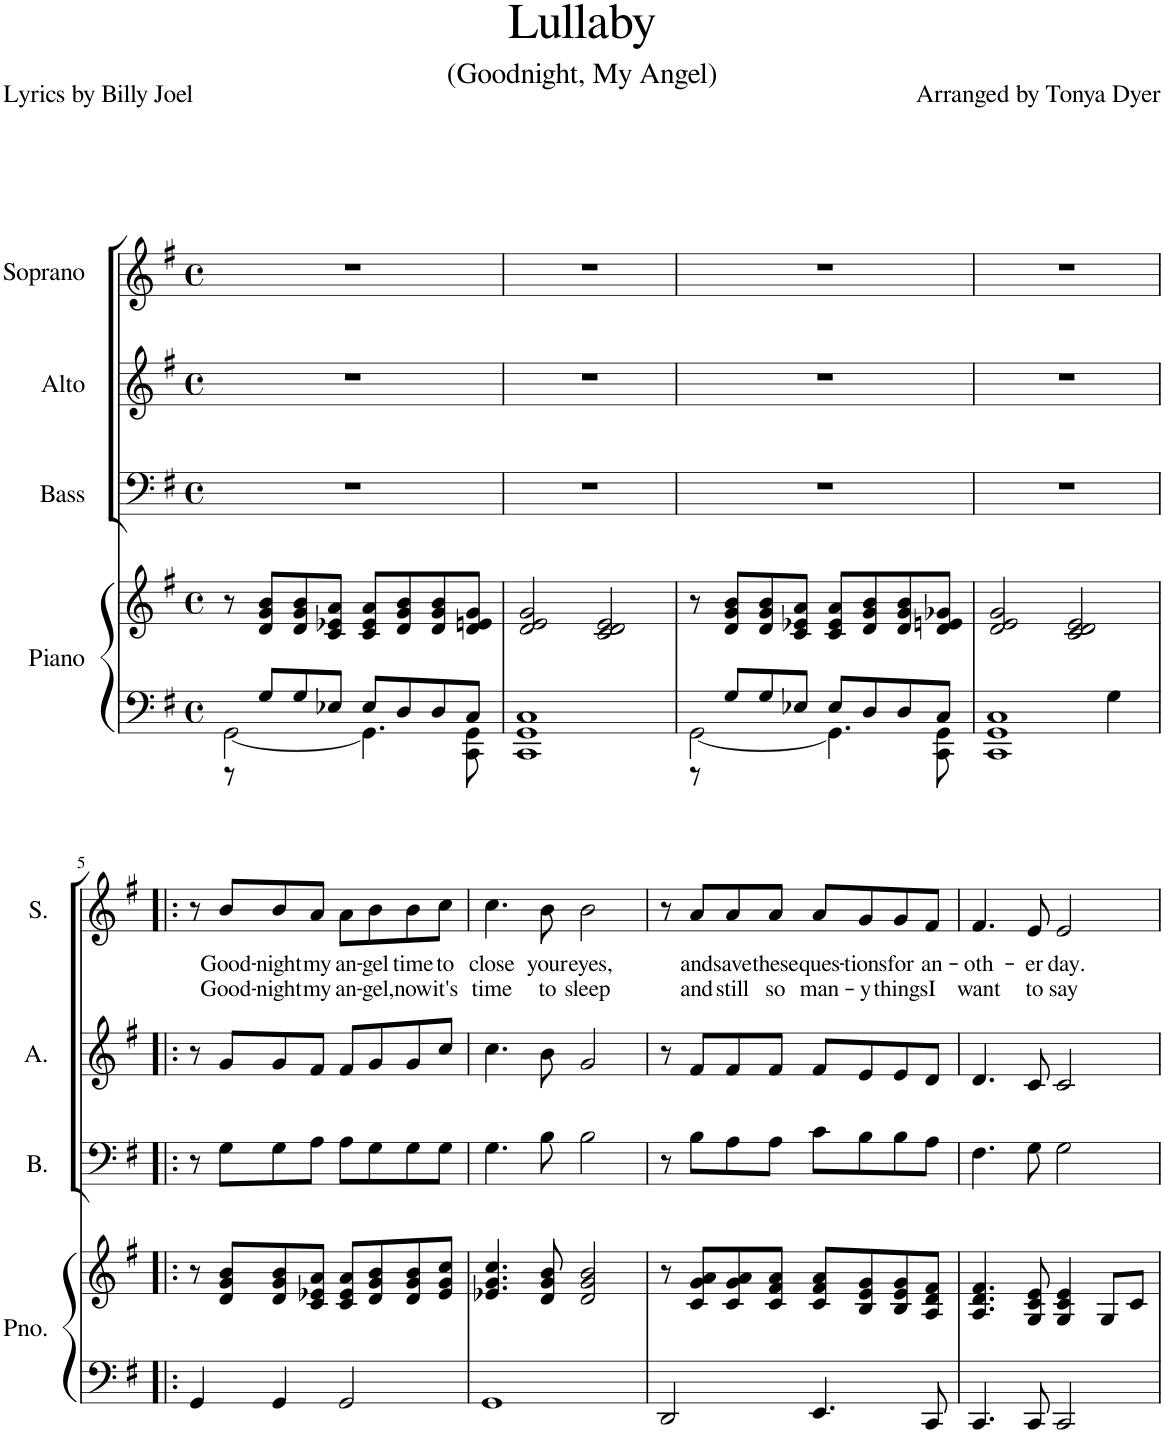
**kern	**kern	**kern	**kern	**kern	**text	**text
*part4	*part4	*part3	*part2	*part1	*part1	*part1
*staff5	*staff4	*staff3	*staff2	*staff1	*staff1	*staff1
*I"Piano	*	*I"Bass	*I"Alto	*I"Soprano	*	*
*I'Pno.	*	*I'B.	*I'A.	*I'S.	*	*
*clefF4	*clefG2	*clefF4	*clefG2	*clefG2	*	*
*k[f#]	*k[f#]	*k[f#]	*k[f#]	*k[f#]	*	*
*M4/4	*M4/4	*M4/4	*M4/4	*M4/4	*	*
*met(c)	*met(c)	*met(c)	*met(c)	*met(c)	*	*
=1	=1	=1	=1	=1	=1	=1
*^	*	*	*	*	*	*
[2GG\	8r	8r	1r	1r	1r	.	.
.	8G/L	8d/ 8g/ 8b/L	.	.	.	.	.
.	8G/	8d/ 8g/ 8b/	.	.	.	.	.
.	8E-X/J	8c/ 8e-X/ 8a/J	.	.	.	.	.
4.GG\]	8E-/L	8c/ 8e-/ 8a/L	.	.	.	.	.
.	8D/	8d/ 8g/ 8b/	.	.	.	.	.
.	8D/	8d/ 8g/ 8b/	.	.	.	.	.
8CC\ 8GG\	8C/J	8d/ 8en/ 8g/J	.	.	.	.	.
*v	*v	*	*	*	*	*	*
=2	=2	=2	=2	=2	=2	=2
1CC 1GG 1C	2d/ 2e/ 2g/	1r	1r	1r	.	.
.	2c/ 2d/ 2e/	.	.	.	.	.
=3	=3	=3	=3	=3	=3	=3
*^	*	*	*	*	*	*
[2GG\	8r	8r	1r	1r	1r	.	.
.	8G/L	8d/ 8g/ 8b/L	.	.	.	.	.
.	8G/	8d/ 8g/ 8b/	.	.	.	.	.
.	8E-X/J	8c/ 8e-X/ 8a/J	.	.	.	.	.
4.GG\]	8E-/L	8c/ 8e-/ 8a/L	.	.	.	.	.
.	8D/	8d/ 8g/ 8b/	.	.	.	.	.
.	8D/	8d/ 8g/ 8b/	.	.	.	.	.
8CC\ 8GG\	8C/J	8d/ 8en/ 8g-X/J	.	.	.	.	.
=4	=4	=4	=4	=4	=4	=4	=4
1CC 1GG 1C	2.ryy	2d/ 2e/ 2g/	1r	1r	1r	.	.
.	.	2c/ 2d/ 2e/	.	.	.	.	.
.	4G\	.	.	.	.	.	.
*v	*v	*	*	*	*	*	*
!!LO:LB:g=z
=5!|:	=5!|:	=5!|:	=5!|:	=5!|:	=5!|:	=5!|:
4GG/	8r	8r	8r	8r	.	.
!	!	!	!	!	!LO:LY:b	!LO:LY:b
.	8d/ 8g/ 8b/L	8G\L	8g/L	8b/L	Good-	Good-
!	!	!	!	!	!LO:LY:b	!LO:LY:b
4GG/	8d/ 8g/ 8b/	8G\	8g/	8b/	-night	-night
!	!	!	!	!	!LO:LY:b	!LO:LY:b
.	8c/ 8e-X/ 8a/J	8A\J	8f#/J	8a/J	my	my
!	!	!	!	!	!LO:LY:b	!LO:LY:b
2GG/	8c/ 8e-/ 8a/L	8A\L	8f#/L	8a\L	an-	an-
!	!	!	!	!	!LO:LY:b	!LO:LY:b
.	8d/ 8g/ 8b/	8G\	8g/	8b\	-gel	-gel,
!	!	!	!	!	!LO:LY:b	!LO:LY:b
.	8d/ 8g/ 8b/	8G\	8g/	8b\	time	now
!	!	!	!	!	!LO:LY:b	!LO:LY:b
.	8e-/ 8g/ 8cc/J	8G\J	8cc/J	8cc\J	to	it's
=6	=6	=6	=6	=6	=6	=6
!	!	!	!	!	!LO:LY:b	!LO:LY:b
1GG	4.e-X/ 4.g/ 4.cc/	4.G\	4.cc\	4.cc\	close	time
!	!	!	!	!	!LO:LY:b	!LO:LY:b
.	8d/ 8g/ 8b/	8B\	8b\	8b\	your	to
!	!	!	!	!	!LO:LY:b	!LO:LY:b
.	2d/ 2g/ 2b/	2B\	2g/	2b\	eyes,	sleep
=7	=7	=7	=7	=7	=7	=7
2DD/	8r	8r	8r	8r	.	.
!	!	!	!	!	!LO:LY:b	!LO:LY:b
.	8c/ 8g/ 8a/L	8B\L	8f#/L	8a/L	and	and
!	!	!	!	!	!LO:LY:b	!LO:LY:b
.	8c/ 8g/ 8a/	8A\	8f#/	8a/	save	still
!	!	!	!	!	!LO:LY:b	!LO:LY:b
.	8c/ 8f#/ 8a/J	8A\J	8f#/J	8a/J	these	so
!	!	!	!	!	!LO:LY:b	!LO:LY:b
4.EE/	8c/ 8f#/ 8a/L	8c\L	8f#/L	8a/L	ques-	man-
!	!	!	!	!	!LO:LY:b	!LO:LY:b
.	8B/ 8e/ 8g/	8B\	8e/	8g/	-tions	-y
!	!	!	!	!	!LO:LY:b	!LO:LY:b
.	8B/ 8e/ 8g/	8B\	8e/	8g/	for	things
!	!	!	!	!	!LO:LY:b	!LO:LY:b
8CC/	8A/ 8d/ 8f#/J	8A\J	8d/J	8f#/J	an-	I
=8	=8	=8	=8	=8	=8	=8
!	!	!	!	!	!LO:LY:b	!LO:LY:b
4.CC/	4.A/ 4.d/ 4.f#/	4.F#\	4.d/	4.f#/	-oth-	want
!	!	!	!	!	!LO:LY:b	!LO:LY:b
8CC/	8G/ 8c/ 8e/	8G\	8c/	8e/	-er	to
!	!	!	!	!	!LO:LY:b	!LO:LY:b
2CC/	4G/ 4c/ 4e/	2G\	2c/	2e/	day.	say
.	8G/L	.	.	.	.	.
.	8c/J	.	.	.	.	.
=	=	=	=	=	=	=
*-	*-	*-	*-	*-	*-	*-
